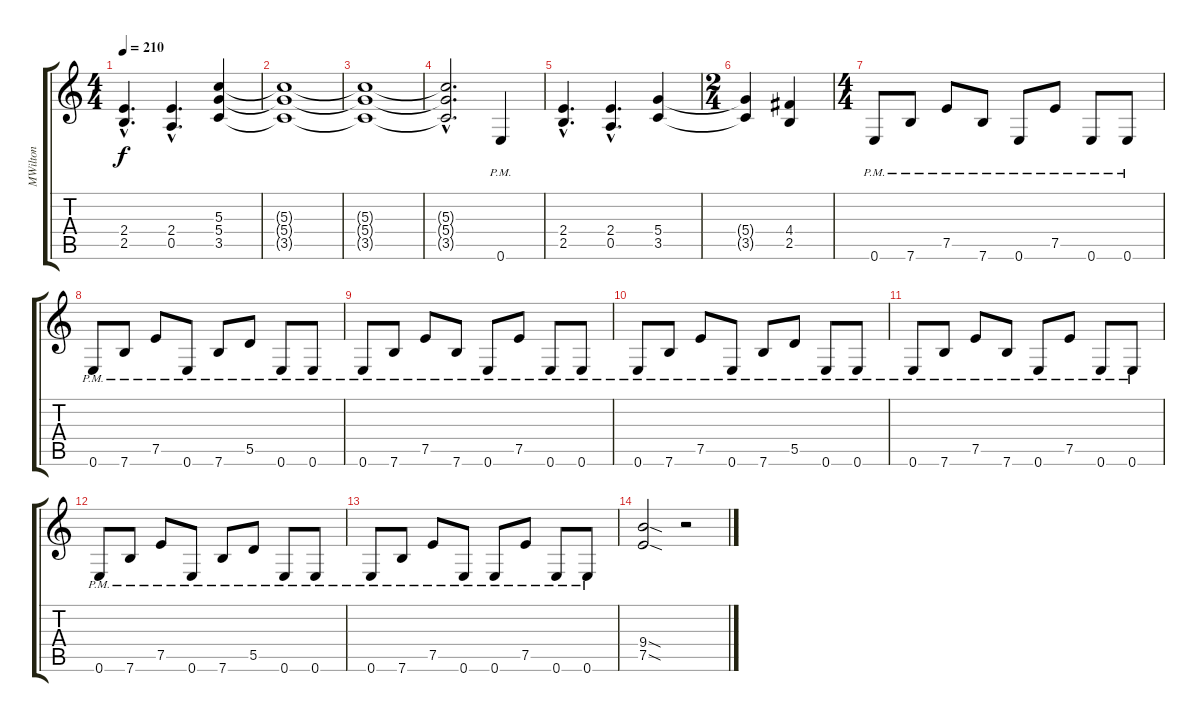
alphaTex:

\track ("MWilton" "MWilton") {instrument distortionguitar}
\staff {score tabs}
\tuning (E4 B3 G3 D3 A2 E2) {hide}
\ts (4 4)
\tempo 210
\clef g2
\ks c
(2.4{hac} 2.5{hac}).4{d dy f} (2.4{hac} 0.5{hac}).4{d} (5.3 5.4 3.5).4 |
(5.3{t} 5.4{t} 3.5{t}).1 |
(5.3{t} 5.4{t} 3.5{t}).1 |
(5.3{hac t} 5.4{hac t} 3.5{hac t}).2{d} 0.6{pm}.4 |
(2.4{hac} 2.5{hac}).4{d} (2.4{hac} 0.5{hac}).4{d} (5.4 3.5).4 |
\ts (2 4)
(5.4{t} 3.5{t}).4 (4.4 2.5).4 |
\ts (4 4)
0.6{pm}.8 7.6{pm}.8 7.5{pm}.8 7.6{pm}.8 0.6{pm}.8 7.5{pm}.8 0.6{pm}.8 0.6{pm}.8 |
0.6{pm}.8 7.6{pm}.8 7.5{pm}.8 0.6{pm}.8 7.6{pm}.8 5.5{pm}.8 0.6{pm}.8 0.6{pm}.8 |
0.6{pm}.8 7.6{pm}.8 7.5{pm}.8 7.6{pm}.8 0.6{pm}.8 7.5{pm}.8 0.6{pm}.8 0.6{pm}.8 |
0.6{pm}.8 7.6{pm}.8 7.5{pm}.8 0.6{pm}.8 7.6{pm}.8 5.5{pm}.8 0.6{pm}.8 0.6{pm}.8 |
0.6{pm}.8 7.6{pm}.8 7.5{pm}.8 7.6{pm}.8 0.6{pm}.8 7.5{pm}.8 0.6{pm}.8 0.6{pm}.8 |
0.6{pm}.8 7.6{pm}.8 7.5{pm}.8 0.6{pm}.8 7.6{pm}.8 5.5{pm}.8 0.6{pm}.8 0.6{pm}.8 |
0.6{pm}.8 7.6{pm}.8 7.5{pm}.8 0.6{pm}.8 0.6{pm}.8 7.5{pm}.8 0.6{pm}.8 0.6{pm}.8 |
(9.4{sod} 7.5{sod}).2 r.2
